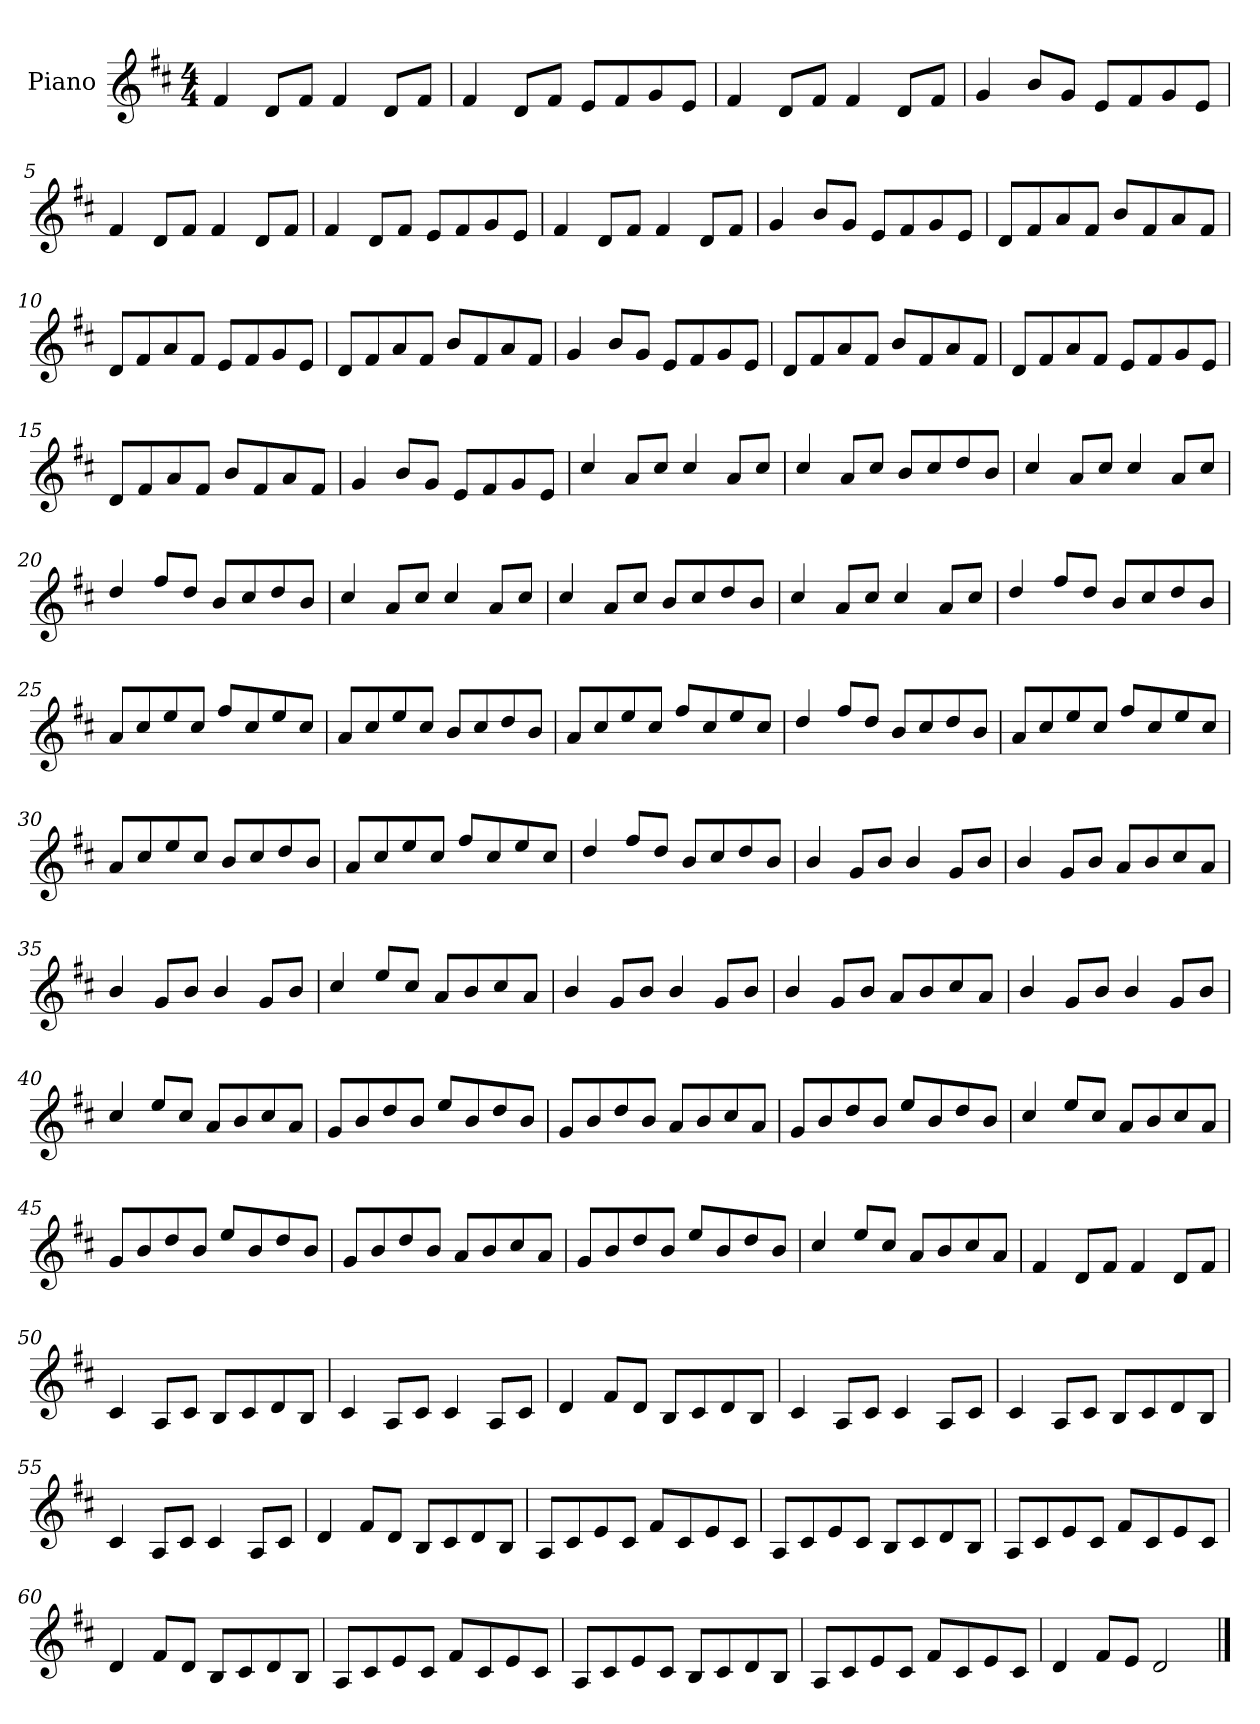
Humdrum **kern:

**kern
*part1
*staff1
*I"Piano
*I'Pno
*clefG2
*k[f#c#]
*M4/4
=1
4f#/
8d/L
8f#/J
4f#/
8d/L
8f#/J
=2
4f#/
8d/L
8f#/J
8e/L
8f#/
8g/
8e/J
=3
4f#/
8d/L
8f#/J
4f#/
8d/L
8f#/J
=4
4g/
8b/L
8g/J
8e/L
8f#/
8g/
8e/J
=5
4f#/
8d/L
8f#/J
4f#/
8d/L
8f#/J
=6
4f#/
8d/L
8f#/J
8e/L
8f#/
8g/
8e/J
=7
4f#/
8d/L
8f#/J
4f#/
8d/L
8f#/J
=8
4g/
8b/L
8g/J
8e/L
8f#/
8g/
8e/J
=9
8d/L
8f#/
8a/
8f#/J
8b/L
8f#/
8a/
8f#/J
=10
8d/L
8f#/
8a/
8f#/J
8e/L
8f#/
8g/
8e/J
=11
8d/L
8f#/
8a/
8f#/J
8b/L
8f#/
8a/
8f#/J
=12
4g/
8b/L
8g/J
8e/L
8f#/
8g/
8e/J
=13
8d/L
8f#/
8a/
8f#/J
8b/L
8f#/
8a/
8f#/J
=14
8d/L
8f#/
8a/
8f#/J
8e/L
8f#/
8g/
8e/J
=15
8d/L
8f#/
8a/
8f#/J
8b/L
8f#/
8a/
8f#/J
=16
4g/
8b/L
8g/J
8e/L
8f#/
8g/
8e/J
=17
4cc#/
8a/L
8cc#/J
4cc#/
8a/L
8cc#/J
=18
4cc#/
8a/L
8cc#/J
8b/L
8cc#/
8dd/
8b/J
=19
4cc#/
8a/L
8cc#/J
4cc#/
8a/L
8cc#/J
=20
4dd/
8ff#/L
8dd/J
8b/L
8cc#/
8dd/
8b/J
=21
4cc#/
8a/L
8cc#/J
4cc#/
8a/L
8cc#/J
=22
4cc#/
8a/L
8cc#/J
8b/L
8cc#/
8dd/
8b/J
=23
4cc#/
8a/L
8cc#/J
4cc#/
8a/L
8cc#/J
=24
4dd/
8ff#/L
8dd/J
8b/L
8cc#/
8dd/
8b/J
=25
8a/L
8cc#/
8ee/
8cc#/J
8ff#/L
8cc#/
8ee/
8cc#/J
=26
8a/L
8cc#/
8ee/
8cc#/J
8b/L
8cc#/
8dd/
8b/J
=27
8a/L
8cc#/
8ee/
8cc#/J
8ff#/L
8cc#/
8ee/
8cc#/J
=28
4dd/
8ff#/L
8dd/J
8b/L
8cc#/
8dd/
8b/J
=29
8a/L
8cc#/
8ee/
8cc#/J
8ff#/L
8cc#/
8ee/
8cc#/J
=30
8a/L
8cc#/
8ee/
8cc#/J
8b/L
8cc#/
8dd/
8b/J
=31
8a/L
8cc#/
8ee/
8cc#/J
8ff#/L
8cc#/
8ee/
8cc#/J
=32
4dd/
8ff#/L
8dd/J
8b/L
8cc#/
8dd/
8b/J
=33
4b/
8g/L
8b/J
4b/
8g/L
8b/J
=34
4b/
8g/L
8b/J
8a/L
8b/
8cc#/
8a/J
=35
4b/
8g/L
8b/J
4b/
8g/L
8b/J
=36
4cc#/
8ee/L
8cc#/J
8a/L
8b/
8cc#/
8a/J
=37
4b/
8g/L
8b/J
4b/
8g/L
8b/J
=38
4b/
8g/L
8b/J
8a/L
8b/
8cc#/
8a/J
=39
4b/
8g/L
8b/J
4b/
8g/L
8b/J
=40
4cc#/
8ee/L
8cc#/J
8a/L
8b/
8cc#/
8a/J
=41
8g/L
8b/
8dd/
8b/J
8ee/L
8b/
8dd/
8b/J
=42
8g/L
8b/
8dd/
8b/J
8a/L
8b/
8cc#/
8a/J
=43
8g/L
8b/
8dd/
8b/J
8ee/L
8b/
8dd/
8b/J
=44
4cc#/
8ee/L
8cc#/J
8a/L
8b/
8cc#/
8a/J
=45
8g/L
8b/
8dd/
8b/J
8ee/L
8b/
8dd/
8b/J
=46
8g/L
8b/
8dd/
8b/J
8a/L
8b/
8cc#/
8a/J
=47
8g/L
8b/
8dd/
8b/J
8ee/L
8b/
8dd/
8b/J
=48
4cc#/
8ee/L
8cc#/J
8a/L
8b/
8cc#/
8a/J
=49
4f#/
8d/L
8f#/J
4f#/
8d/L
8f#/J
=50
4c#/
8A/L
8c#/J
8B/L
8c#/
8d/
8B/J
=51
4c#/
8A/L
8c#/J
4c#/
8A/L
8c#/J
=52
4d/
8f#/L
8d/J
8B/L
8c#/
8d/
8B/J
=53
4c#/
8A/L
8c#/J
4c#/
8A/L
8c#/J
=54
4c#/
8A/L
8c#/J
8B/L
8c#/
8d/
8B/J
=55
4c#/
8A/L
8c#/J
4c#/
8A/L
8c#/J
=56
4d/
8f#/L
8d/J
8B/L
8c#/
8d/
8B/J
=57
8A/L
8c#/
8e/
8c#/J
8f#/L
8c#/
8e/
8c#/J
=58
8A/L
8c#/
8e/
8c#/J
8B/L
8c#/
8d/
8B/J
=59
8A/L
8c#/
8e/
8c#/J
8f#/L
8c#/
8e/
8c#/J
=60
4d/
8f#/L
8d/J
8B/L
8c#/
8d/
8B/J
=61
8A/L
8c#/
8e/
8c#/J
8f#/L
8c#/
8e/
8c#/J
=62
8A/L
8c#/
8e/
8c#/J
8B/L
8c#/
8d/
8B/J
=63
8A/L
8c#/
8e/
8c#/J
8f#/L
8c#/
8e/
8c#/J
=64
4d/
8f#/L
8e/J
2d/
==
*-
